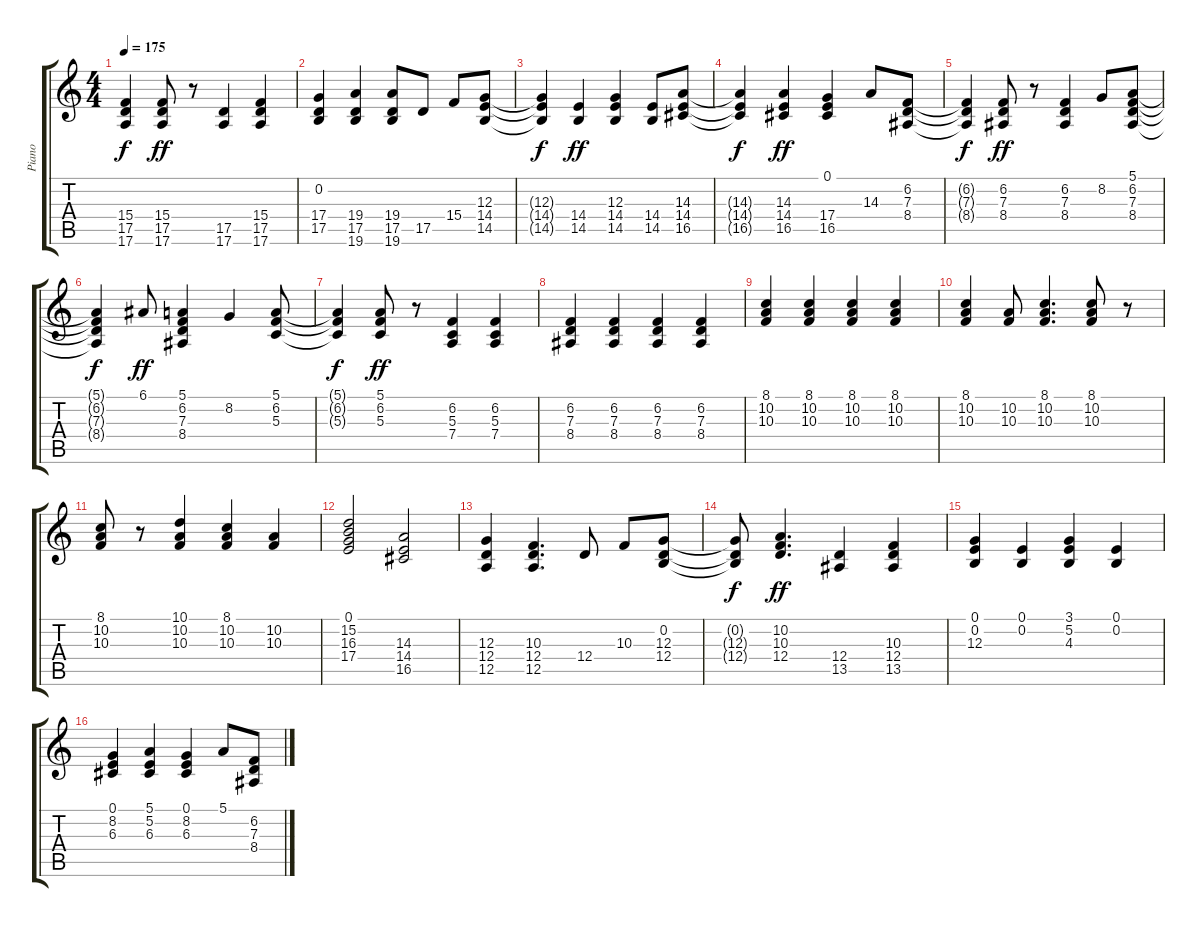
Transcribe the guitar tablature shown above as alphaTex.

\track ("Piano" "Piano") {instrument acousticgrandpiano}
\staff {score tabs}
\tuning (E4 B3 G3 D3 A2 E2) {hide}
\ts (4 4)
\tempo 175
\clef g2
\ks c
(15.4{t} 17.5{t} 17.6{t}).4{dy f} (15.4 17.5 17.6).8{dy ff} r.8 (17.5 17.6).4 (15.4 17.5 17.6).4 |
(0.2 17.4 17.5).4 (19.4 17.5 19.6).4 (19.4 17.5 19.6).8 17.5.8 15.4.8 (12.3 14.4 14.5).8 |
(12.3{t} 14.4{t} 14.5{t}).4{dy f} (14.4 14.5).4{dy ff} (12.3 14.4 14.5).4 (14.4 14.5).8 (14.3 14.4 16.5).8 |
(14.3{t} 14.4{t} 16.5{t}).4{dy f} (14.3 14.4 16.5).4{dy ff} (0.1 17.4 16.5).4 14.3.8 (6.2 7.3 8.4).8 |
(6.2{t} 7.3{t} 8.4{t}).4{dy f} (6.2 7.3 8.4).8{dy ff} r.8 (6.2 7.3 8.4).4 8.2.8 (5.1 6.2 7.3 8.4).8 |
(5.1{t} 6.2{t} 7.3{t} 8.4{t}).4{dy f} 6.1.8{dy ff} (5.1 6.2 7.3 8.4).4 8.2.4 (5.1 6.2 5.3).8 |
(5.1{t} 6.2{t} 5.3{t}).4{dy f} (5.1 6.2 5.3).8{dy ff} r.8 (6.2 5.3 7.4).4 (6.2 5.3 7.4).4 |
(6.2 7.3 8.4).4 (6.2 7.3 8.4).4 (6.2 7.3 8.4).4 (6.2 7.3 8.4).4 |
(8.1 10.2 10.3).4 (8.1 10.2 10.3).4 (8.1 10.2 10.3).4 (8.1 10.2 10.3).4 |
(8.1 10.2 10.3).4 (10.2 10.3).8 (8.1 10.2 10.3).4{d} (8.1 10.2 10.3).8 r.8 |
(8.1 10.2 10.3).8 r.8 (10.1 10.2 10.3).4 (8.1 10.2 10.3).4 (10.2 10.3).4 |
(0.1 15.2 16.3 17.4).2 (14.3 14.4 16.5).2 |
(12.3 12.4 12.5).4 (10.3 12.4 12.5).4{d} 12.4.8 10.3.8 (0.2 12.3 12.4).8 |
(0.2{t} 12.3{t} 12.4{t}).8{dy f} (10.2 10.3 12.4).4{d dy ff} (12.4 13.5).4 (10.3 12.4 13.5).4 |
(0.1 0.2 12.3).4 (0.1 0.2).4 (3.1 5.2 4.3).4 (0.1 0.2).4 |
(0.1 8.2 6.3).4 (5.1 5.2 6.3).4 (0.1 8.2 6.3).4 5.1.8 (6.2 7.3 8.4).8
